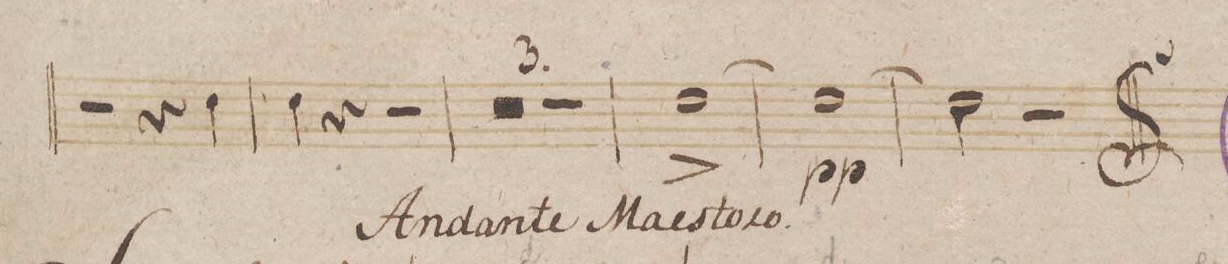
**kern	**dynam
*I"Clarino 1mo in B.	*
*clefG2	*
*k[b-e-]	*
*met(c)	*
*M4/4	*
2r	.
4r	.
4cc\	.
=279	=279
4cc\	.
4r	.
2r	.
=280	=280
1r	.
=281	=281
1r	.
=282	=282
1r	.
=283	=283
[1cc^<	.
=284	=284
1cc_	pp
=285	=285
2cc\]	.
2r	.
==	==
*-	*-
